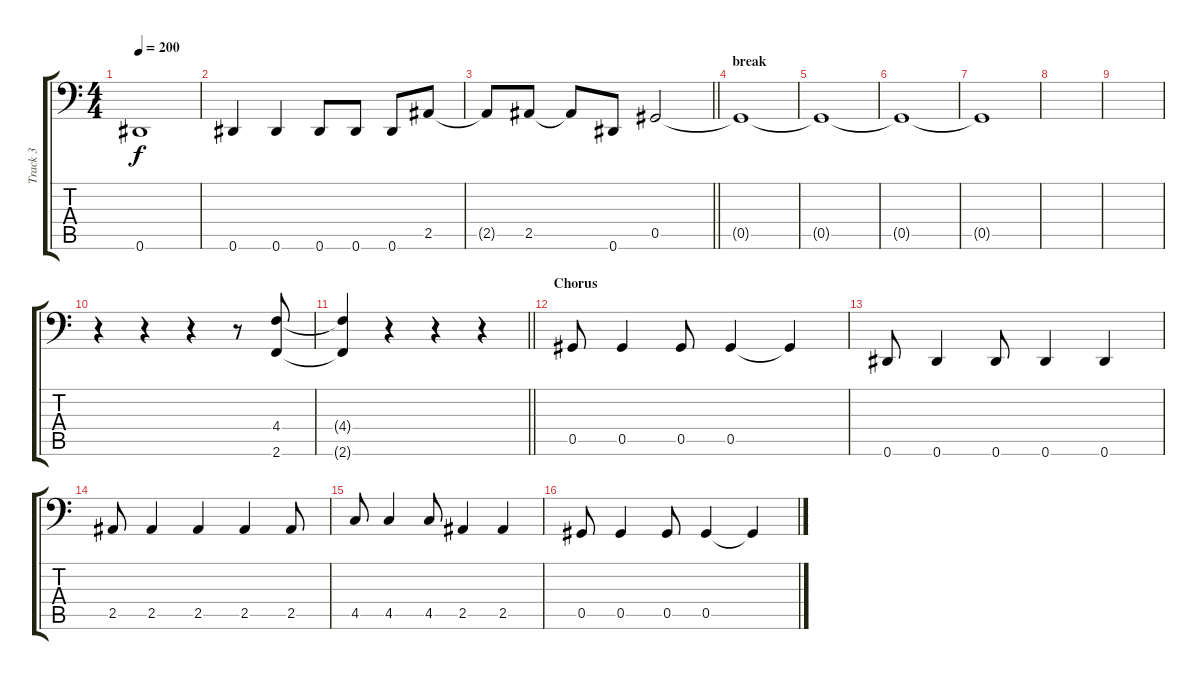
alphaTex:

\track ("Track 3" "Track 3") {instrument electricbasspick}
\staff {score tabs}
\tuning (Eb3 Bb2 Gb2 Db2 Ab1 Eb1) {hide}
\ts (4 4)
\tempo 200
\clef f4
\ks c
0.6{t}.1{dy f} |
0.6.4 0.6.4 0.6.8 0.6.8 0.6.8 2.5.8 |
\barLineRight lightlight
2.5{t}.8 2.5.8 2.5{t}.8 0.6.8 0.5.2 |
\section ("" "break")
0.5{t}.1{volume 0} |
0.5{t}.1 |
0.5{t}.1 |
0.5{t}.1 |
|
|
r.4 r.4 r.4{volume 14} r.8 (4.4 2.6).8 |
\barLineRight lightlight
(4.4{t} 2.6{t}).4 r.4 r.4 r.4 |
\section ("" "Chorus")
0.5.8 0.5.4 0.5.8 0.5.4 0.5{t}.4 |
0.6.8 0.6.4 0.6.8 0.6.4 0.6.4 |
2.5.8 2.5.4 2.5.4 2.5.4 2.5.8 |
4.5.8 4.5.4 4.5.8 2.5.4 2.5.4 |
0.5.8 0.5.4 0.5.8 0.5.4 0.5{t}.4
